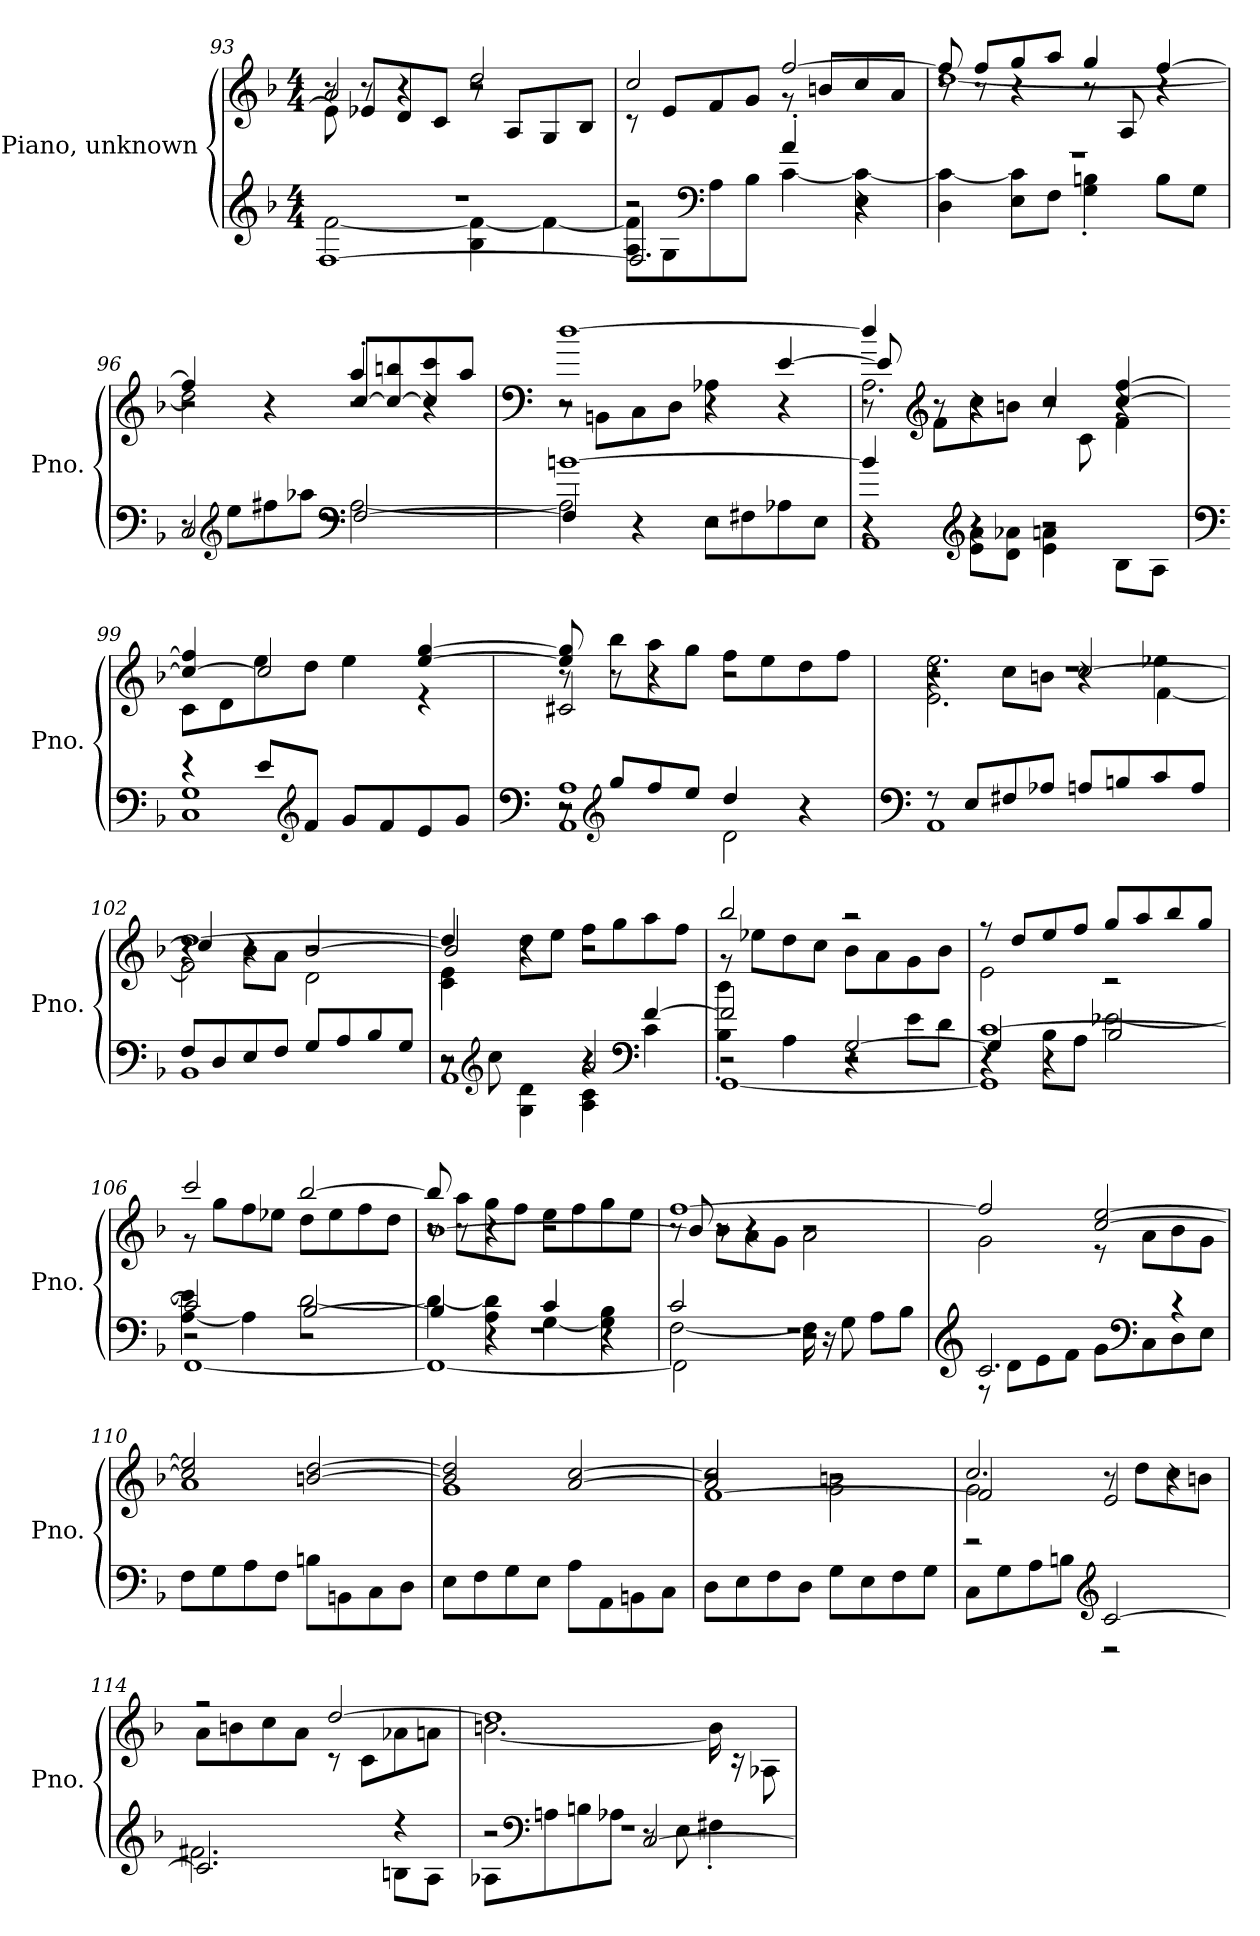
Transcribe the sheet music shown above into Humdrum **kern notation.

**kern	**kern
*part1	*part1
*staff2	*staff1
*I"Piano, unknown	*
*I'Pno.	*
*clefG2	*clefG2
*k[b-]	*k[b-]
*M4/4	*M4/4
=93	=93
*^	*^
*	*^	*	*^
1r	[2f\	[1F	2a/	8e-\]	8r
.	.	.	.	8r	8e-X/L
.	.	.	.	4r	8d/
.	.	.	.	.	8c/J
.	4B-\ 4f\_	.	2dd/	2r	8r
.	.	.	.	.	8A/L
.	4f\_	.	.	.	8G/
.	.	.	.	.	8B-/J
*	*	*	*	*v	*v
=94	=94	=94	=94	=94
2r	8A\ 8f\]L	2.F/]	2cc/	8r
.	8G\	.	.	8e/L
*clefF4	*	*	*	*
.	8A\	.	.	8f/
.	8B-\J	.	.	8g/J
4a'/	[4c\	.	[2ff/	8r
.	.	.	.	8bn/L
4r	4E\ 4c\_	4r	.	8cc/
.	.	.	.	8a/J
*	*v	*v	*	*
=95	=95	=95	=95
*	*	*	*^
1r	4D\ 4c\_	8ff/]	[1dd	8r
.	.	8r	.	8ff/L
.	8E\ 8c\]L	4r	.	8gg/
.	8F\J	.	.	8aa/J
.	4G\' 4Bn\'	4gg/	.	8r
.	.	.	.	8A/
.	8B\L	4r	.	[4ff/
.	8G\J	.	.	.
!!LO:LB:g=z	!!	!!
=96	=96	=96	=96	=96
*	*^	*	*	*
1r	8r	2C/	2r	2dd\]	4ff/]
*clefG2	*	*	*	*	*
.	8ee\L	.	.	.	.
.	8ff#X\	.	.	.	4r
.	8aa-X\J	.	.	.	.
*clefF4	*	*	*	*	*
.	[2A\	[2F/	4aa'/	2r	[8cc/L
.	.	.	.	.	8cc/_ 8bbn/
.	.	.	4r	.	8cc/] 8ccc/
.	.	.	.	.	8aa/J
=97	=97	=97	=97	=97	=97
*	*	*	*clefF4	*	*
[1bn	2A\]	4F/]	[1dd	8r	2r
.	.	.	.	8BBn\L	.
.	.	4r	.	8C\	.
.	.	.	.	8D\J	.
.	8E\L	2r	.	4A-X\	4r
.	8F#X\	.	.	.	.
.	8A-X\	.	.	4r	[4e/
.	8E\J	.	.	.	.
=98	=98	=98	=98	=98	=98
*	*	*	*	*	*^
4b/]	4r	1AA	4dd/]	8r	8e/]	2.A\
*	*	*	*clefG2	*	*	*
.	.	.	.	8f\L	8r	.
*clefG2	*	*	*	*	*	*
4r	8e\ 8a\L	.	4r	8cc\	4r	.
.	8d\ 8a-X\J	.	.	8bn\J	.	.
2r	4e\ 4an\	.	4cc/	8r	2r	.
.	.	.	.	8c\	.	.
.	8B-\L	.	[4cc/ [4ff/	4f\	.	4r
.	8A\J	.	.	.	.	.
*v	*v	*v	*	*	*	*
*	*v	*v	*v	*v
!!LO:PB:g=z
=99	=99
*clefF4	*
*^	*^
4r	1C 1G	4cc/_ 4ff/]	8c\L
.	.	.	8d\
8e/L	.	2cc/]	8ee\
*clefG2	*	*	*
8f/J	.	.	8dd\J
8g/L	.	.	4ee\
8f/	.	.	.
8e/	.	[4ee/ [4gg/	4r
8g/J	.	.	.
*v	*v	*	*
*	*v	*v
=100	=100
*clefF4	*
*^	*^
*	*^	*	*^
8r	2r	1AA 1A	8ee/] 8gg/]	8r	2c#X/
*clefG2	*	*	*	*	*
8gg/L	.	.	8r	8bb-\L	.
8ff/	.	.	4r	8aa\	.
8ee/J	.	.	.	8gg\J	.
4dd/	2d\	.	2r	8ff\L	2r
.	.	.	.	8ee\	.
4r	.	.	.	8dd\	.
.	.	.	.	8ff\J	.
*v	*v	*v	*	*	*
*	*v	*v	*v
=101	=101
*clefF4	*
*^	*^
*	*	*	*^
*	*	*	*	*^
8r	1AA	1r	4r	2r	2.e\ 2.ee\
8E/L	.	.	.	.	.
8F#X/	.	.	8cc\L	.	.
8A-X/J	.	.	8bn\J	.	.
8An/L	.	.	4r	[2cc/	.
8Bn/	.	.	.	.	.
8c/	.	.	4ee-X\	.	[4f\
8A/J	.	.	.	.	.
=102	=102	=102	=102	=102	=102
8F/L	1BB-	[1dd	4r	4cc/]	2f\]
8D/	.	.	.	.	.
8E/	.	.	8b-\L	4r	.
8F/J	.	.	8a\J	.	.
8G/L	.	.	2d\	[2b-/	2r
8A/	.	.	.	.	.
8B-/	.	.	.	.	.
8G/J	.	.	.	.	.
*	*	*	*	*v	*v
!!LO:LB:g=z
=103	=103	=103	=103	=103
*^	*^	*	*	*
2r	8r	2r	1AA	4dd/]	4c\ 4e\	2b-/]
*clefG2	*	*	*	*	*	*
.	8cc\	.	.	.	.	.
.	4G\ 4d\	.	.	4r	8dd\L	.
.	.	.	.	.	8ee\J	.
4r	4A\ 4c\	2a/	.	2r	8ff\L	2r
.	.	.	.	.	8gg\	.
*clefF4	*	*	*	*	*	*
[4f/	4c\	.	.	.	8aa\	.
.	.	.	.	.	8ff\J	.
*	*	*	*	*	*v	*v
=104	=104	=104	=104	=104	=104
2f/]	4B-\' 4dd\'	2r	[1GG	2bb-/	8r
.	.	.	.	.	8ee-X\L
.	4A\	.	.	.	8dd\
.	.	.	.	.	8cc\J
2r	4r	[2G/	.	2r	8b-\L
.	.	.	.	.	8a\
.	8e\L	.	.	.	8g\
.	8d\J	.	.	.	8b-\J
=105	=105	=105	=105	=105	=105
[1c	4r	4G/]	1GG]	8r	2e\
.	.	.	.	8dd/L	.
.	8B-\L	4r	.	8ee/	.
.	8A\J	.	.	8ff/J	.
.	[2e-X\	2B-/	.	8gg/L	2r
.	.	.	.	8aa/	.
.	.	.	.	8bb-/	.
.	.	.	.	8gg/J	.
=106	=106	=106	=106	=106	=106
2c/]	[4A\ 4e-\]	2r	[1FF	2ccc/	8r
.	.	.	.	.	8gg\L
.	4A\]	.	.	.	8ff\
.	.	.	.	.	8ee-X\J
2r	[2d\	[2B-/	.	[2bb-/	8dd\L
.	.	.	.	.	8ee-\
.	.	.	.	.	8ff\
.	.	.	.	.	8dd\J
!!LO:LB:g=z
=107	=107	=107	=107	=107	=107
*	*	*	*	*	*^
1r	4d\_	4B-/]	1FF_	8bb-/]	8r	[1b-
.	.	.	.	8r	8aa\L	.
.	4A\ 4d\]	4r	.	4r	8gg\	.
.	.	.	.	.	8ff\J	.
.	[4G\	4c/	.	2r	8ee\L	.
.	.	.	.	.	8ff\	.
.	4G\] 4B-\	4r	.	.	8gg\	.
.	.	.	.	.	8ee\J	.
=108	=108	=108	=108	=108	=108	=108
1r	[2F\	2c/	2FF\]	[1ff	8r	8b-/]
.	.	.	.	.	8b-\L	8r
.	.	.	.	.	8a\	4r
.	.	.	.	.	8g\J	.
.	16F\]	2r	2r	.	2a\	2r
.	16r	.	.	.	.	.
.	8G\	.	.	.	.	.
.	8A\L	.	.	.	.	.
.	8B-\J	.	.	.	.	.
*v	*v	*v	*v	*	*	*
*	*v	*v	*v
=109	=109
*clefG2	*
*^	*^
2.c/	8r	2ff/]	2g\
.	8d\L	.	.
.	8e\	.	.
.	8f\J	.	.
.	8g\L	[2cc/ [2ee/	8r
*clefF4	*	*	*
.	8C\	.	8a\L
4r	8D\	.	8b-\
.	8E\J	.	8g\J
*v	*v	*	*
=110	=110	=110
8F\L	2cc/] 2ee/]	1a
8G\	.	.
8A\	.	.
8F\J	.	.
8Bn\L	[2bn/ [2dd/	.
8BBn\	.	.
8C\	.	.
8D\J	.	.
!!LO:LB:g=z	!!
=111	=111	=111
8E\L	2b/] 2dd/]	1g
8F\	.	.
8G\	.	.
8E\J	.	.
8A\L	[2a/ [2cc/	.
8AA\	.	.
8BBn\	.	.
8C\J	.	.
=112	=112	=112
*	*	*^
8D\L	2a/] 2cc/]	2r	[1f
8E\	.	.	.
8F\	.	.	.
8D\J	.	.	.
8G\L	2r	2g\ 2bn\	.
8E\	.	.	.
8F\	.	.	.
8G\J	.	.	.
=113	=113	=113	=113
*^	*	*	*
2r	8C\L	2.cc/	2g\	2f/]
.	8G\	.	.	.
.	8A\	.	.	.
.	8Bn\J	.	.	.
*clefG2	*	*	*	*
[2c/	2r	.	8r	2e/
.	.	.	8dd\L	.
.	.	4r	8cc\	.
.	.	.	8bn\J	.
*	*	*	*v	*v
=114	=114	=114	=114
2.c/]	2.f#X\	2r	8a\L
.	.	.	8bn\
.	.	.	8cc\
.	.	.	8a\J
.	.	[2dd/	8r
.	.	.	8c\L
4r	8Bn\L	.	8a-X\
.	8A\J	.	8an\J
!!LO:LB:g=z	!!
=115	=115	=115	=115
*	*^	*	*
1r	8A-X\L	2r	1dd]	[2.bn\
*clefF4	*	*	*	*
.	8An\	.	.	.
.	8Bn\	.	.	.
.	8A-X\J	.	.	.
.	8r	[2C/	.	.
.	8E\	.	.	.
.	4F#X'\	.	.	16b\]
.	.	.	.	16r
.	.	.	.	8A-X\
*v	*v	*v	*	*
*	*v	*v
=	=
*-	*-
